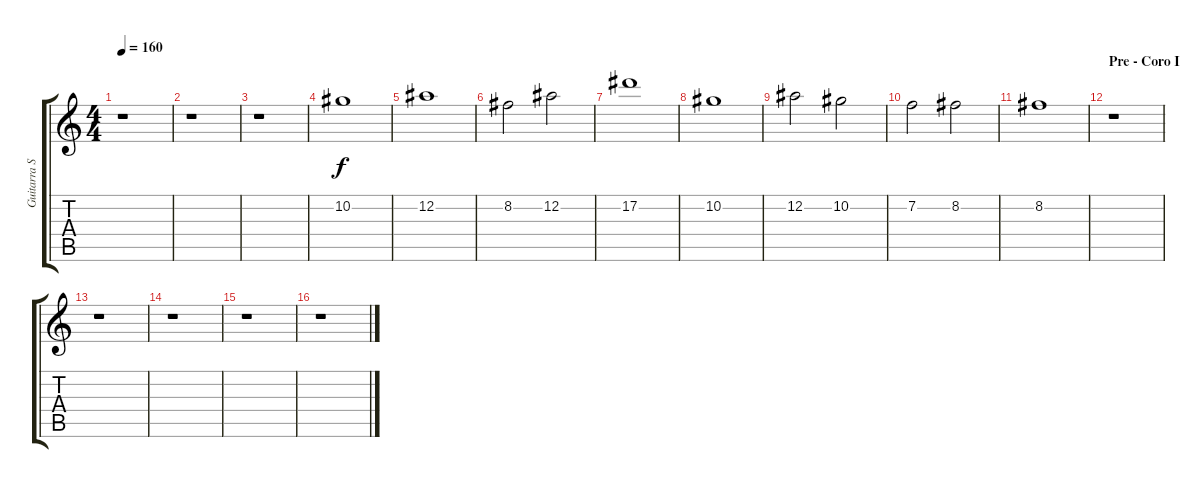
\track ("Guitarra Solo II, III" "Guitarra S") {instrument overdrivenguitar}
\staff {score tabs}
\tuning (Eb4 Bb3 Gb3 Db3 Ab2 Eb2) {hide}
\ts (4 4)
\tempo 160
\clef g2
\ks c
r.1{dy f} |
r.1 |
r.1 |
10.2.1{volume 7} |
12.2.1 |
8.2.2 12.2.2 |
17.2.1 |
10.2.1 |
12.2.2 10.2.2 |
7.2.2 8.2.2 |
8.2.1 |
\section ("" "Pre - Coro I")
r.1{volume 12} |
r.1 |
r.1 |
r.1 |
r.1
